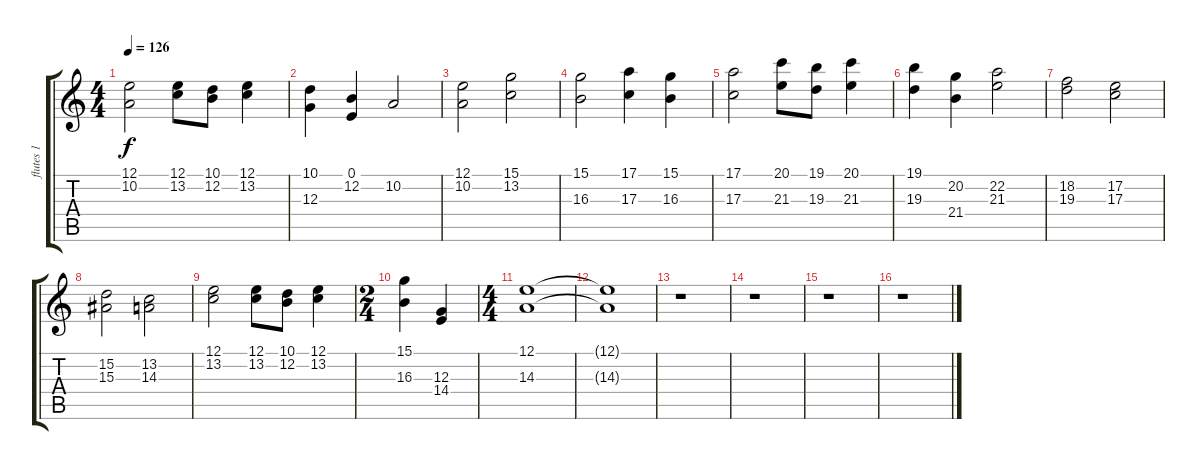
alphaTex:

\track ("flutes 1" "flutes 1") {instrument recorder}
\staff {score tabs}
\tuning (E4 B3 G3 D3 A2 E2) {hide}
\ts (4 4)
\tempo 126
\clef g2
\ks c
(12.1 10.2).2{dy f} (12.1 13.2).8 (10.1 12.2).8 (12.1 13.2).4 |
(10.1 12.3).4 (0.1 12.2).4 10.2.2 |
(12.1 10.2).2 (15.1 13.2).2 |
(15.1 16.3).2 (17.1 17.3).4 (15.1 16.3).4 |
(17.1 17.3).2 (20.1 21.3).8 (19.1 19.3).8 (20.1 21.3).4 |
(19.1 19.3).4 (20.2 21.4).4 (22.2 21.3).2 |
(18.2 19.3).2 (17.2 17.3).2 |
(15.2 15.3).2 (13.2 14.3).2 |
(12.1 13.2).2 (12.1 13.2).8 (10.1 12.2).8 (12.1 13.2).4 |
\ts (2 4)
(15.1 16.3).4 (12.3 14.4).4 |
\ts (4 4)
(12.1 14.3).1 |
(12.1{t} 14.3{t}).1 |
r.1 |
r.1 |
r.1 |
r.1
